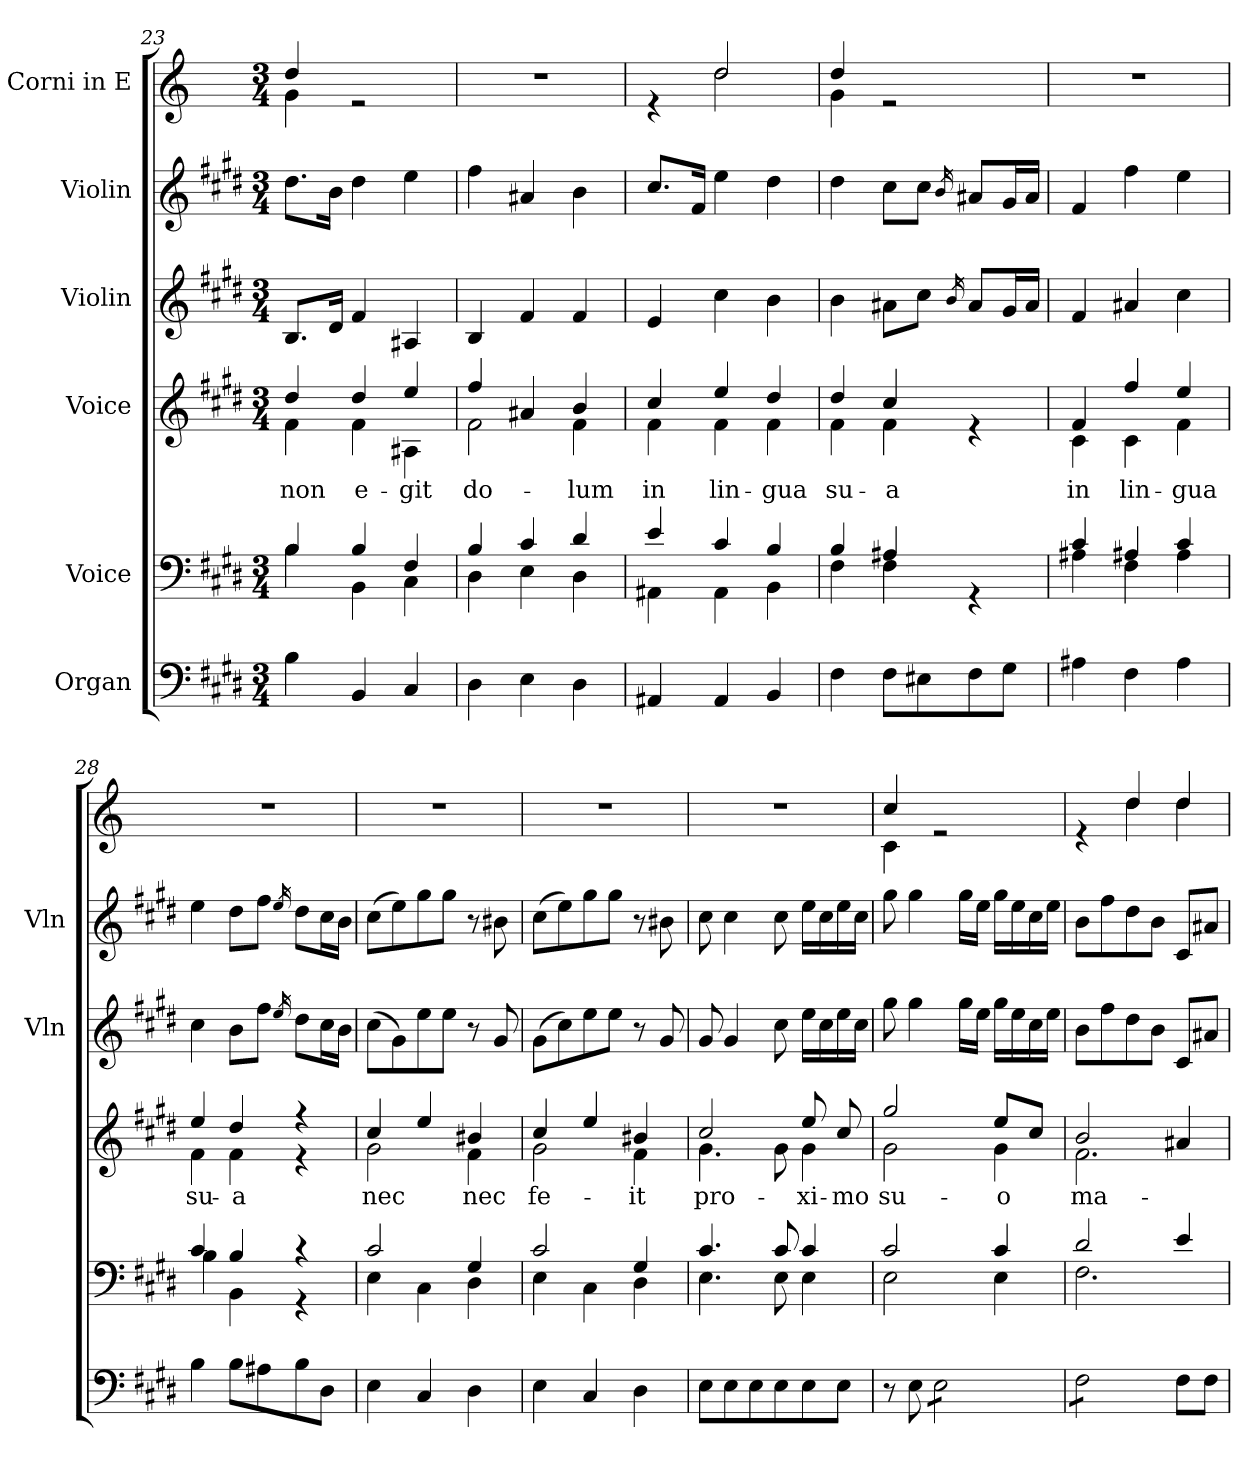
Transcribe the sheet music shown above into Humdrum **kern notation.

**kern	**kern	**kern	**text	**kern	**kern	**kern
*part6	*part5	*part4	*part4	*part3	*part2	*part1
*staff6	*staff5	*staff4	*staff4	*staff3	*staff2	*staff1
*I"Organ	*I"Voice	*I"Voice	*	*I"Violin	*I"Violin	*I"Corni in E
*	*	*	*	*I'Vln	*I'Vln	*
*clefF4	*clefF4	*clefG2	*	*clefG2	*clefG2	*clefG2
*	*	*	*	*	*	*ITrd5c8
*k[f#c#g#d#]	*k[f#c#g#d#]	*k[f#c#g#d#]	*	*k[f#c#g#d#]	*k[f#c#g#d#]	*k[f#c#g#d#]
*M3/4	*M3/4	*M3/4	*	*M3/4	*M3/4	*M3/4
=23	=23	=23	=23	=23	=23	=23
*	*^	*	*	*	*	*
!	!	!	!	!LO:LY:b	!	!	!
*	*	*	*^	*	*	*	*^
4B\	4B/	4B\	4dd#/	4f#\	non	8.B/L	8.dd#\L	4f#/	4B\
.	.	.	.	.	.	16d#/Jk	16b\Jk	.	.
!	!	!	!	!	!LO:LY:b	!	!	!	!
4BB/	4B/	4BB\	4dd#/	4f#\	e-	4f#/	4dd#\	2re	2ryy
!	!	!	!	!	!LO:LY:b	!	!	!	!
4C#/	4F#/	4C#\	4ee/	4A#X\	-git	4A#X/	4ee\	.	.
*	*	*	*	*	*	*	*	*v	*v
=24	=24	=24	=24	=24	=24	=24	=24	=24
!	!	!	!	!	!LO:LY:b	!	!	!
4D#\	4B/	4D#\	4ff#/	2f#\	do-	4B/	4ff#\	2.r
4E\	4c#/	4E\	4a#X/	.	.	4f#/	4a#X/	.
!	!	!	!	!	!LO:LY:b	!	!	!
4D#\	4d#/	4D#\	4b/	4f#\	-lum	4f#/	4b\	.
!!LO:PB:g=z
=25	=25	=25	=25	=25	=25	=25	=25	=25
!	!	!	!	!	!LO:LY:b	!	!	!
*	*	*	*	*	*	*	*	*^
4AA#X/	4e/	4AA#X\	4cc#/	4f#\	in	4e/	8.cc#/L	4re	4ryy
.	.	.	.	.	.	.	16f#/Jk	.	.
!	!	!	!	!	!LO:LY:b	!	!	!	!
4AA#/	4c#/	4AA#\	4ee/	4f#\	lin-	4cc#\	4ee\	2f#/	2f#\
!	!	!	!	!	!LO:LY:b	!	!	!	!
4BB/	4B/	4BB\	4dd#/	4f#\	-gua	4b\	4dd#\	.	.
=26	=26	=26	=26	=26	=26	=26	=26	=26	=26
!	!	!	!	!	!LO:LY:b	!	!	!	!
4F#\	4B/	4F#\	4dd#/	4f#\	su-	4b\	4dd#\	4f#/	4B\
!	!	!	!	!	!LO:LY:b	!	!	!	!
8F#\L	4A#X/	4F#\	4cc#/	4f#\	-a	8a#X\L	8cc#\L	2re	2ryy
8E#X\	.	.	.	.	.	8cc#\J	8cc#\J	.	.
.	.	.	.	.	.	16qb/	16qb/	.	.
8F#\	4rGG	4ryy	4re	4ryy	.	8a#/L	8a#X/L	.	.
8G#\J	.	.	.	.	.	16g#/L	16g#/L	.	.
.	.	.	.	.	.	16a#/JJ	16a#/JJ	.	.
*	*	*	*	*	*	*	*	*v	*v
=27	=27	=27	=27	=27	=27	=27	=27	=27
!	!	!	!	!	!LO:LY:b	!	!	!
4A#X\	4c#/	4A#X\	4f#/	4c#\	in	4f#/	4f#/	2.r
!	!	!	!	!	!LO:LY:b	!	!	!
4F#\	4A#X/	4F#\	4ff#/	4c#\	lin-	4a#X/	4ff#\	.
!	!	!	!	!	!LO:LY:b	!	!	!
4A#\	4c#/	4A#\	4ee/	4f#\	-gua	4cc#\	4ee\	.
=28	=28	=28	=28	=28	=28	=28	=28	=28
!	!	!	!	!	!LO:LY:b	!	!	!
4B\	4c#/	4B\	4ee/	4f#\	su-	4cc#\	4ee\	2.r
!	!	!	!	!	!LO:LY:b	!	!	!
8B\L	4B/	4BB\	4dd#/	4f#\	-a	8b\L	8dd#\L	.
8A#X\	.	.	.	.	.	8ff#\J	8ff#\J	.
.	.	.	.	.	.	16qee/	16qee/	.
8B\	4r	4r	4r	4r	.	8dd#\L	8dd#\L	.
8D#\J	.	.	.	.	.	16cc#\L	16cc#\L	.
.	.	.	.	.	.	16b\JJ	16b\JJ	.
=29	=29	=29	=29	=29	=29	=29	=29	=29
!	!	!	!	!	!LO:LY:b	!	!	!
4E\	2c#/	4E\	4cc#/	2g#\	nec	(8cc#\L	(8cc#\L	2.r
.	.	.	.	.	.	8g#\)	8ee\)	.
4C#/	.	4C#\	4ee/	.	.	8ee\	8gg#\	.
.	.	.	.	.	.	8ee\J	8gg#\J	.
!	!	!	!	!	!LO:LY:b	!	!	!
4D#\	4G#/	4D#\	4b#X/	4f#\	nec	8r	8r	.
.	.	.	.	.	.	8g#/	8b#X\	.
!!LO:LB:g=z
=30	=30	=30	=30	=30	=30	=30	=30	=30
!	!	!	!	!	!LO:LY:b	!	!	!
4E\	2c#/	4E\	4cc#/	2g#\	fe-	(8g#\L	(8cc#\L	2.r
.	.	.	.	.	.	8cc#\)	8ee\)	.
4C#/	.	4C#\	4ee/	.	.	8ee\	8gg#\	.
.	.	.	.	.	.	8ee\J	8gg#\J	.
!	!	!	!	!	!LO:LY:b	!	!	!
4D#\	4G#/	4D#\	4b#X/	4f#\	-it	8r	8r	.
.	.	.	.	.	.	8g#/	8b#X\	.
=31	=31	=31	=31	=31	=31	=31	=31	=31
!	!	!	!	!	!LO:LY:b	!	!	!
8E\L	4.c#/	4.E\	2cc#/	4.g#\	pro-	8g#/	8cc#\	2.r
8E\	.	.	.	.	.	4g#/	4cc#\	.
8E\	.	.	.	.	.	.	.	.
8E\	8c#/	8E\	.	8g#\	.	8cc#\	8cc#\	.
!	!	!	!	!	!LO:LY:b	!	!	!
8E\	4c#/	4E\	8ee/	4g#\	-xi-	16ee\LL	16ee\LL	.
.	.	.	.	.	.	16cc#\	16cc#\	.
!	!	!	!	!	!LO:LY:b	!	!	!
8E\J	.	.	8cc#/	.	-mo	16ee\	16ee\	.
.	.	.	.	.	.	16cc#\JJ	16cc#\JJ	.
=32	=32	=32	=32	=32	=32	=32	=32	=32
!	!	!	!	!	!LO:LY:b	!	!	!
*	*	*	*	*	*	*	*	*^
8r	2c#/	2E\	2gg#/	2g#\	su-	8gg#\	8gg#\	4e/	4E\
8E\	.	.	.	.	.	4gg#\	4gg#\	.	.
*tremolo	*	*	*	*	*	*	*	*	*
8E\L	.	.	.	.	.	.	.	2re	2ryy
8E\	.	.	.	.	.	16gg#\LL	16gg#\LL	.	.
.	.	.	.	.	.	16ee\JJ	16ee\JJ	.	.
!	!	!	!	!	!LO:LY:b	!	!	!	!
8E\	4c#/	4E\	8ee/L	4g#\	-o	16gg#\LL	16gg#\LL	.	.
.	.	.	.	.	.	16ee\	16ee\	.	.
8E\J	.	.	8cc#/J	.	.	16cc#\	16cc#\	.	.
.	.	.	.	.	.	16ee\JJ	16ee\JJ	.	.
=33	=33	=33	=33	=33	=33	=33	=33	=33	=33
!	!	!	!	!	!LO:LY:b	!	!	!	!
8F#\L	2d#/	2.F#\	2b/	2.f#\	ma-	8b\L	8b\L	4re	4ryy
8F#\	.	.	.	.	.	8ff#\	8ff#\	.	.
8F#\	.	.	.	.	.	8dd#\	8dd#\	4f#/	4f#\
8F#\J	.	.	.	.	.	8b\J	8b\J	.	.
*Xtremolo	*	*	*	*	*	*	*	*	*
8F#\L	4e/	.	4a#X/	.	.	8c#/L	8c#/L	4f#/	4f#\
8F#\J	.	.	.	.	.	8a#X/J	8a#X/J	.	.
*	*v	*v	*	*	*	*	*	*v	*v
*	*	*v	*v	*	*	*	*
=	=	=	=	=	=	=
*-	*-	*-	*-	*-	*-	*-
